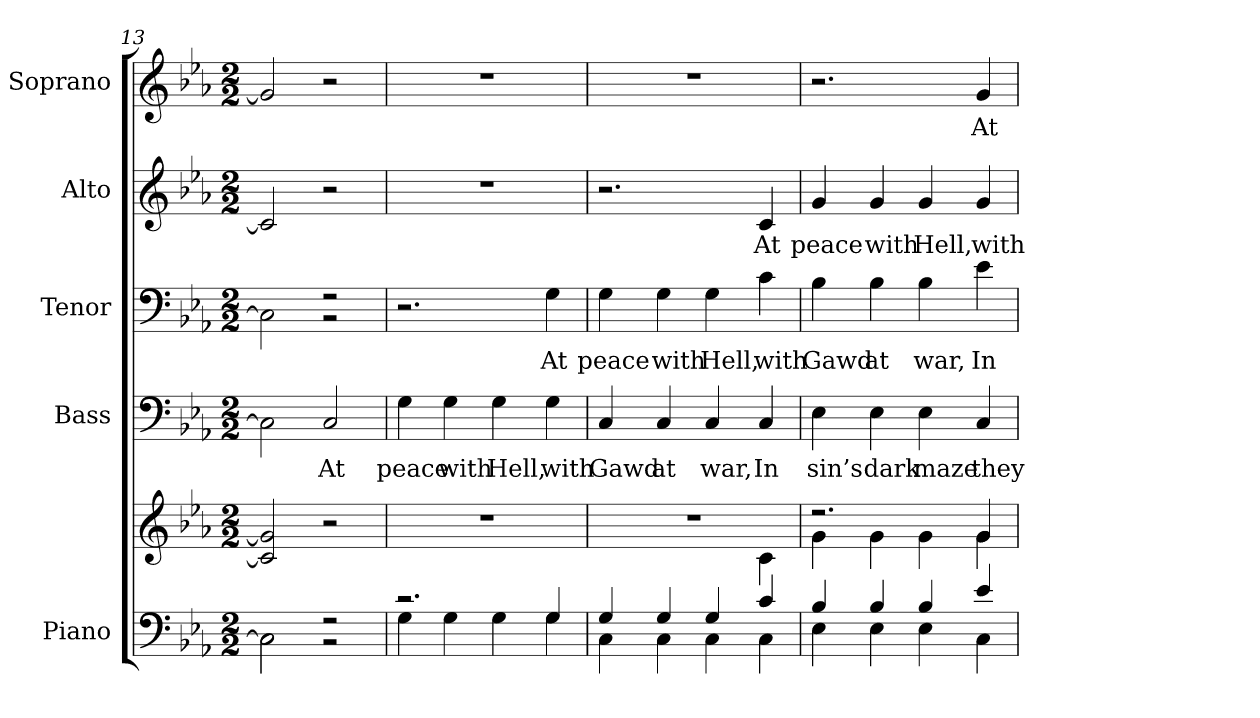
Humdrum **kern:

**kern	**kern	**kern	**text	**kern	**text	**kern	**text	**kern	**text
*part5	*part5	*part4	*part4	*part3	*part3	*part2	*part2	*part1	*part1
*staff6	*staff5	*staff4	*staff4	*staff3	*staff3	*staff2	*staff2	*staff1	*staff1
*I"Piano	*	*I"Bass	*	*I"Tenor	*	*I"Alto	*	*I"Soprano	*
*I'Pno.	*	*I'B.	*	*I'T.	*	*I'A.	*	*I'S.	*
!!LO:PB:g=z
*clefF4	*clefG2	*clefF4	*	*clefF4	*	*clefG2	*	*clefG2	*
*k[b-e-a-]	*k[b-e-a-]	*k[b-e-a-]	*	*k[b-e-a-]	*	*k[b-e-a-]	*	*k[b-e-a-]	*
*E-:	*E-:	*E-:	*	*E-:	*	*E-:	*	*E-:	*
*M2/2	*M2/2	*M2/2	*	*M2/2	*	*M2/2	*	*M2/2	*
=13	=13	=13	=13	=13	=13	=13	=13	=13	=13
*^	*	*	*	*^	*	*	*	*	*
2Ci\]	2Ci\	2ci/] 2gi]	2Ci\]	.	2Ci\]	2ryy	.	2ci/]	.	2gi/]	.
!	!	!	!	!LO:LY:b:color=#000000	!	!	!	!	!	!	!
2r	2r	2r	2Ci/	At	2r	2r	.	2r	.	2r	.
*	*	*	*	*	*v	*v	*	*	*	*	*
=14	=14	=14	=14	=14	=14	=14	=14	=14	=14	=14
*	*	*	*	*	*^	*	*	*	*	*
!	!	!	!	!LO:LY:b:color=#000000	!	!	!	!	!	!	!
*	*	*	*	*	*v	*v	*	*	*	*	*
2.r	4Gi\	1r	4Gi\	peace	2.r	.	1r	.	1r	.
!	!	!	!	!LO:LY:b:color=#000000	!	!	!	!	!	!
.	4Gi\	.	4Gi\	with	.	.	.	.	.	.
!	!	!	!	!LO:LY:b:color=#000000	!	!	!	!	!	!
.	4Gi\	.	4Gi\	Hell,	.	.	.	.	.	.
!	!	!	!	!LO:LY:b:color=#000000	!	!	!	!	!	!
!	!	!	!	!	!	!LO:LY:b:color=#000000	!	!	!	!
4Gi/	4Gi\	.	4Gi\	with	4Gi\	At	.	.	.	.
=15	=15	=15	=15	=15	=15	=15	=15	=15	=15	=15
*	*	*^	*	*	*	*	*	*	*	*
!	!	!	!	!	!LO:LY:b:color=#000000	!	!	!	!	!	!
!	!	!	!	!	!	!	!LO:LY:b:color=#000000	!	!	!	!
4Gi/	4Ci\	1r	2.ryy	4Ci/	Gawd	4Gi\	peace	2.r	.	1r	.
!	!	!	!	!	!LO:LY:b:color=#000000	!	!	!	!	!	!
!	!	!	!	!	!	!	!LO:LY:b:color=#000000	!	!	!	!
4Gi/	4Ci\	.	.	4Ci/	at	4Gi\	with	.	.	.	.
!	!	!	!	!	!LO:LY:b:color=#000000	!	!	!	!	!	!
!	!	!	!	!	!	!	!LO:LY:b:color=#000000	!	!	!	!
4Gi/	4Ci\	.	.	4Ci/	war,	4Gi\	Hell,	.	.	.	.
!	!	!	!	!	!LO:LY:b:color=#000000	!	!	!	!	!	!
!	!	!	!	!	!	!	!LO:LY:b:color=#000000	!	!	!	!
!	!	!	!	!	!	!	!	!	!LO:LY:b:color=#000000	!	!
4ci/	4Ci\	.	4ci\	4Ci/	In	4ci\	with	4ci/	At	.	.
=16	=16	=16	=16	=16	=16	=16	=16	=16	=16	=16	=16
!	!	!	!	!	!LO:LY:b:color=#000000	!	!	!	!	!	!
!	!	!	!	!	!	!	!LO:LY:b:color=#000000	!	!	!	!
!	!	!	!	!	!	!	!	!	!LO:LY:b:color=#000000	!	!
4B-i/	4E-i\	2.r	4gi\	4E-i\	sin’s	4B-i\	Gawd	4gi/	peace	2.r	.
!	!	!	!	!	!LO:LY:b:color=#000000	!	!	!	!	!	!
!	!	!	!	!	!	!	!LO:LY:b:color=#000000	!	!	!	!
!	!	!	!	!	!	!	!	!	!LO:LY:b:color=#000000	!	!
4B-i/	4E-i\	.	4gi\	4E-i\	dark	4B-i\	at	4gi/	with	.	.
!	!	!	!	!	!LO:LY:b:color=#000000	!	!	!	!	!	!
!	!	!	!	!	!	!	!LO:LY:b:color=#000000	!	!	!	!
!	!	!	!	!	!	!	!	!	!LO:LY:b:color=#000000	!	!
4B-i/	4E-i\	.	4gi\	4E-i\	maze	4B-i\	war,	4gi/	Hell,	.	.
!	!	!	!	!	!LO:LY:b:color=#000000	!	!	!	!	!	!
!	!	!	!	!	!	!	!LO:LY:b:color=#000000	!	!	!	!
!	!	!	!	!	!	!	!	!	!LO:LY:b:color=#000000	!	!
!	!	!	!	!	!	!	!	!	!	!	!LO:LY:b:color=#000000
4e-i/	4Ci\	4gi/	4gi\	4Ci/	they	4e-i\	In	4gi/	with	4gi/	At
*v	*v	*	*	*	*	*	*	*	*	*	*
*	*v	*v	*	*	*	*	*	*	*	*
=	=	=	=	=	=	=	=	=	=
*-	*-	*-	*-	*-	*-	*-	*-	*-	*-
